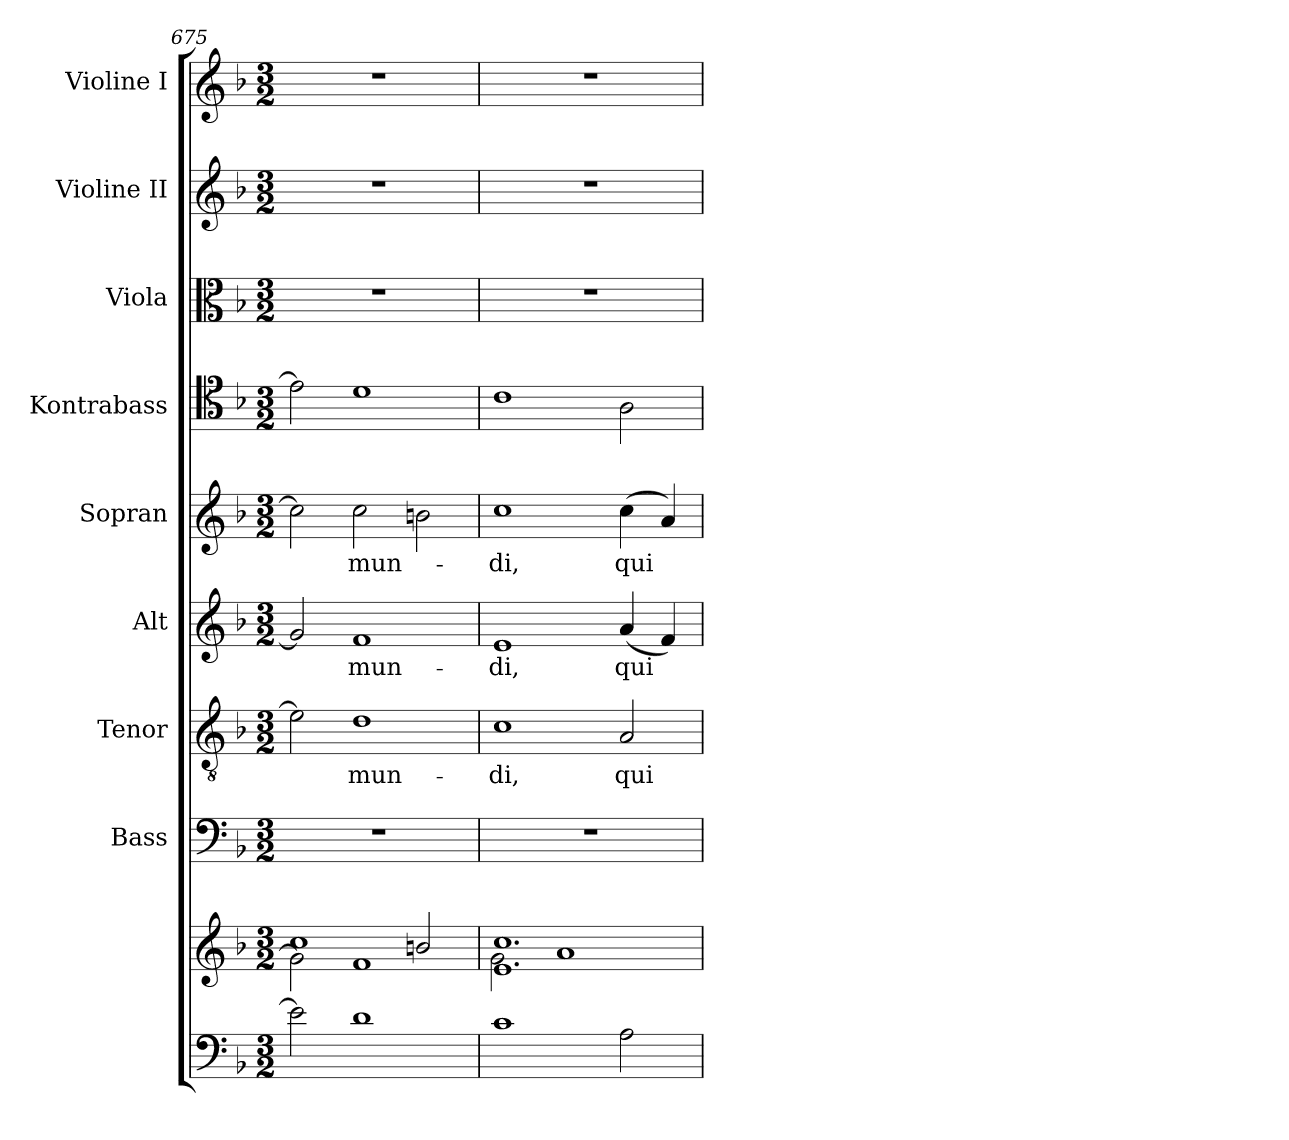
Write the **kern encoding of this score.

**kern	**kern	**kern	**kern	**text	**kern	**text	**kern	**text	**kern	**kern	**kern	**kern
*part9	*part9	*part8	*part7	*part7	*part6	*part6	*part5	*part5	*part4	*part3	*part2	*part1
*staff10	*staff9	*staff8	*staff7	*staff7	*staff6	*staff6	*staff5	*staff5	*staff4	*staff3	*staff2	*staff1
*	*	*I"Bass	*I"Tenor	*	*I"Alt	*	*I"Sopran	*	*I"Kontrabass	*I"Viola	*I"Violine II	*I"Violine I
*	*	*I'B.	*I'T.	*	*I'A.	*	*I'S.	*	*I'Kb.	*I'Vla.	*I'Vl. II	*I'Vl. I
*clefF4	*clefG2	*clefF4	*clefGv2	*	*clefG2	*	*clefG2	*	*clefC4	*clefC3	*clefG2	*clefG2
*	*	*	*	*	*	*	*	*	*ITrd7c12	*	*	*
*k[b-]	*k[b-]	*k[b-]	*k[b-]	*	*k[b-]	*	*k[b-]	*	*k[b-]	*k[b-]	*k[b-]	*k[b-]
*F:	*F:	*F:	*F:	*	*F:	*	*F:	*	*F:	*F:	*F:	*F:
*M3/2	*M3/2	*M3/2	*M3/2	*	*M3/2	*	*M3/2	*	*M3/2	*M3/2	*M3/2	*M3/2
=675	=675	=675	=675	=675	=675	=675	=675	=675	=675	=675	=675	=675
*	*^	*	*	*	*	*	*	*	*	*	*	*
2e\]	1cc	2g\]	1.r	2e\]	.	2g/]	.	2cc\]	.	2E\]	1.r	1.r	1.r
!	!	!	!	!	!LO:LY:b	!	!LO:LY:b	!	!LO:LY:b	!	!	!	!
1d	.	1f	.	1d	mun-	1f	mun-	2cc\	mun-	1D	.	.	.
.	2bn/	.	.	.	.	.	.	2bn\	.	.	.	.	.
=676	=676	=676	=676	=676	=676	=676	=676	=676	=676	=676	=676	=676	=676
!	!	!	!	!	!LO:LY:b	!	!LO:LY:b	!	!LO:LY:b	!	!	!	!
1c	1.e 1.cc	2g\	1.r	1c	-di,	1e	-di,	1cc	-di,	1C	1.r	1.r	1.r
.	.	1a	.	.	.	.	.	.	.	.	.	.	.
!	!	!	!	!	!LO:LY:b	!	!LO:LY:b	!	!LO:LY:b	!	!	!	!
2A\	.	.	.	2A/	qui	(<4a/	qui	(>4cc\	qui	2AA\	.	.	.
.	.	.	.	.	.	4f/)	.	4a/)	.	.	.	.	.
*	*v	*v	*	*	*	*	*	*	*	*	*	*	*
=	=	=	=	=	=	=	=	=	=	=	=	=
*-	*-	*-	*-	*-	*-	*-	*-	*-	*-	*-	*-	*-
